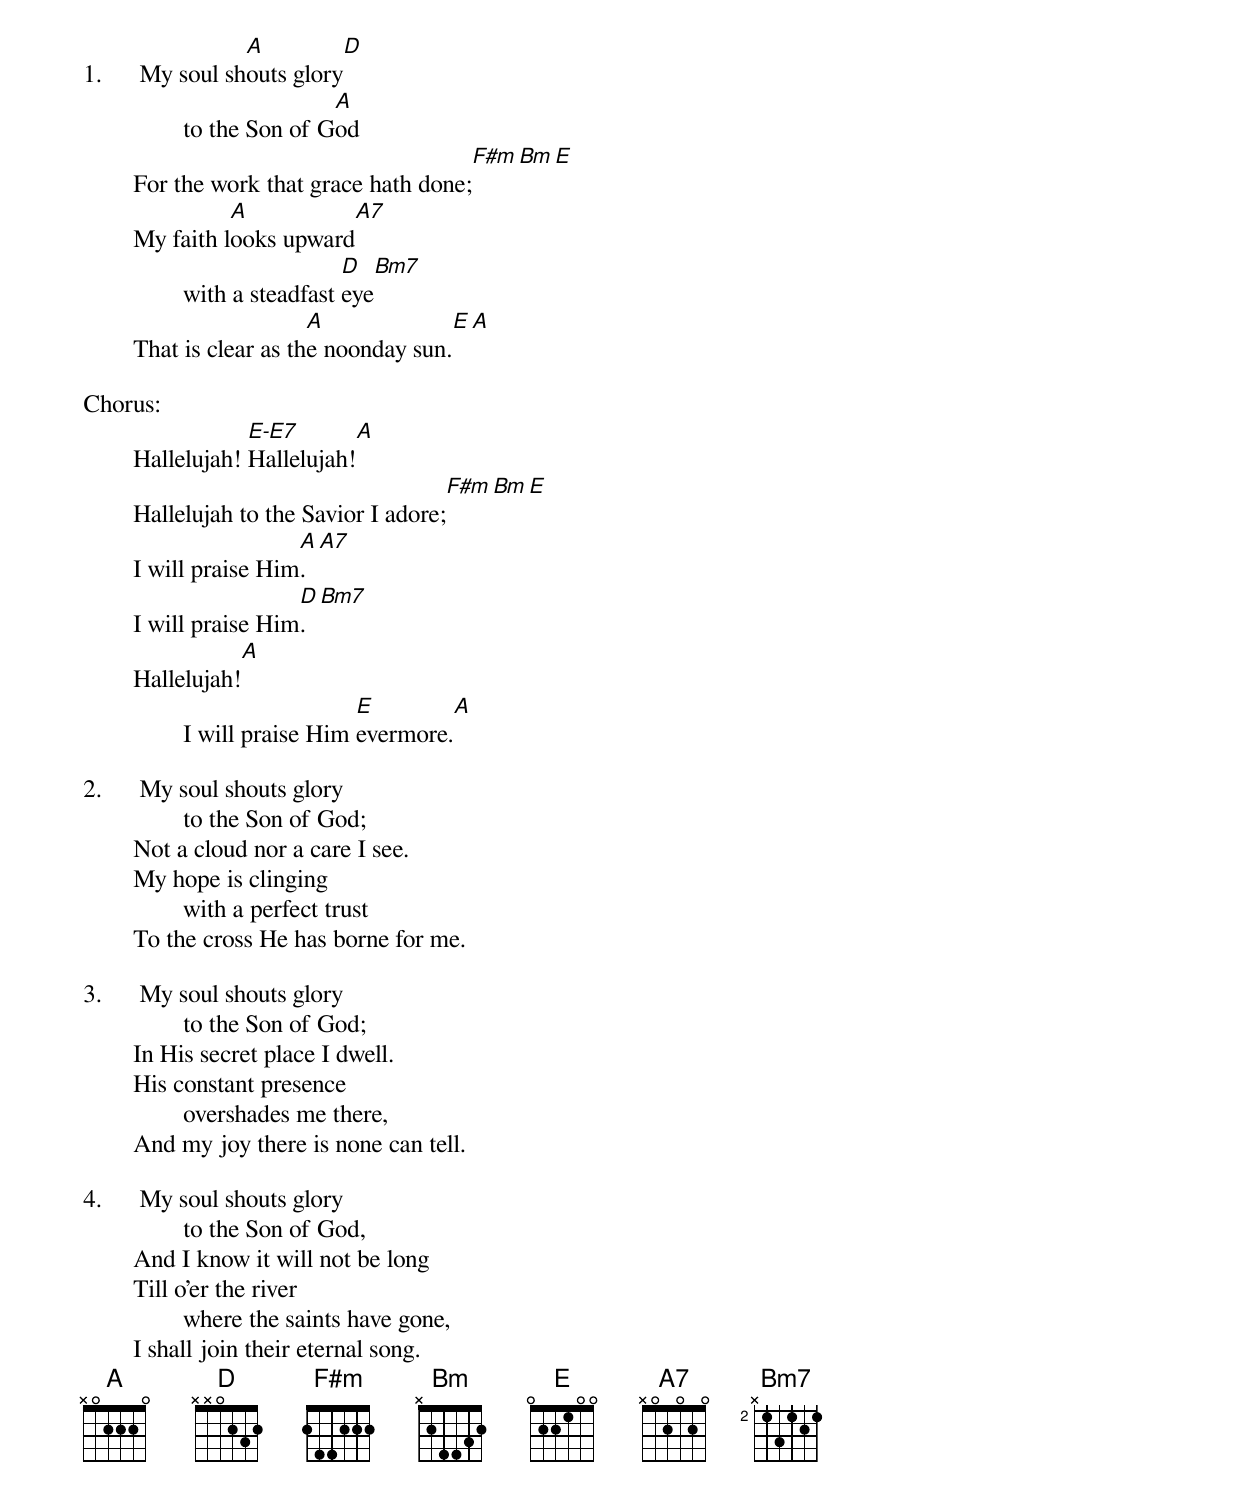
	          A                       D
1.	My soul shouts glory
		               A
		to the Son of God
	                                      F#m              Bm E
	For the work that grace hath done;
	          A                  A7
	My faith looks upward
		                 D             Bm7
		with a steadfast eye
	                   A                   E               A
	That is clear as the noonday sun.

Chorus:
	            E-E7              A
	Hallelujah! Hallelujah!
	                                     F#m          Bm  E
	Hallelujah to the Savior I adore;
	                 A       A7
	I will praise Him.
	                 D      Bm7
	I will praise Him.
	           A
	Hallelujah!
		                  E                            A
		I will praise Him evermore.

2.	My soul shouts glory
		to the Son of God;
	Not a cloud nor a care I see.
	My hope is clinging
		with a perfect trust
	To the cross He has borne for me.

3.	My soul shouts glory
		to the Son of God;
	In His secret place I dwell.
	His constant presence
		overshades me there,
	And my joy there is none can tell.

4.	My soul shouts glory
		to the Son of God,
	And I know it will not be long
	Till o’er the river
		where the saints have gone,
	I shall join their eternal song.
